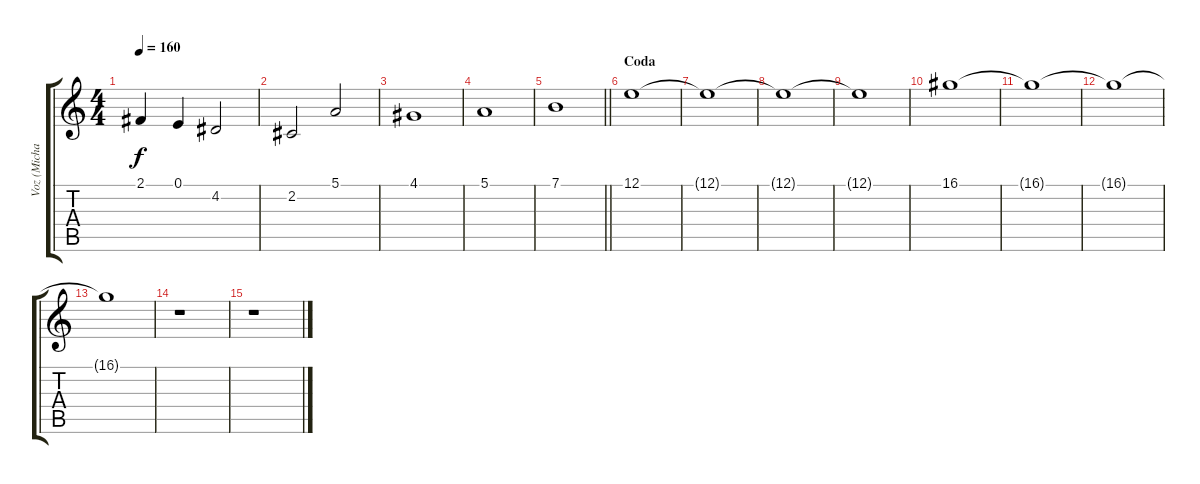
\track ("Voz (Michael)" "Voz (Micha") {instrument lead6voice}
\staff {score tabs}
\tuning (E4 B3 G3 D3 A2 E2) {hide}
\ts (4 4)
\tempo 160
\clef g2
\ks c
2.1.4{dy f} 0.1.4 4.2.2 |
2.2.2 5.1.2 |
4.1.1 |
5.1.1 |
\barLineRight lightlight
7.1.1 |
\section ("" "Coda")
12.1.1 |
12.1{t}.1 |
12.1{t}.1 |
12.1{t}.1 |
16.1.1 |
16.1{t}.1 |
16.1{t}.1 |
16.1{t}.1 |
r.1 |
r.1
